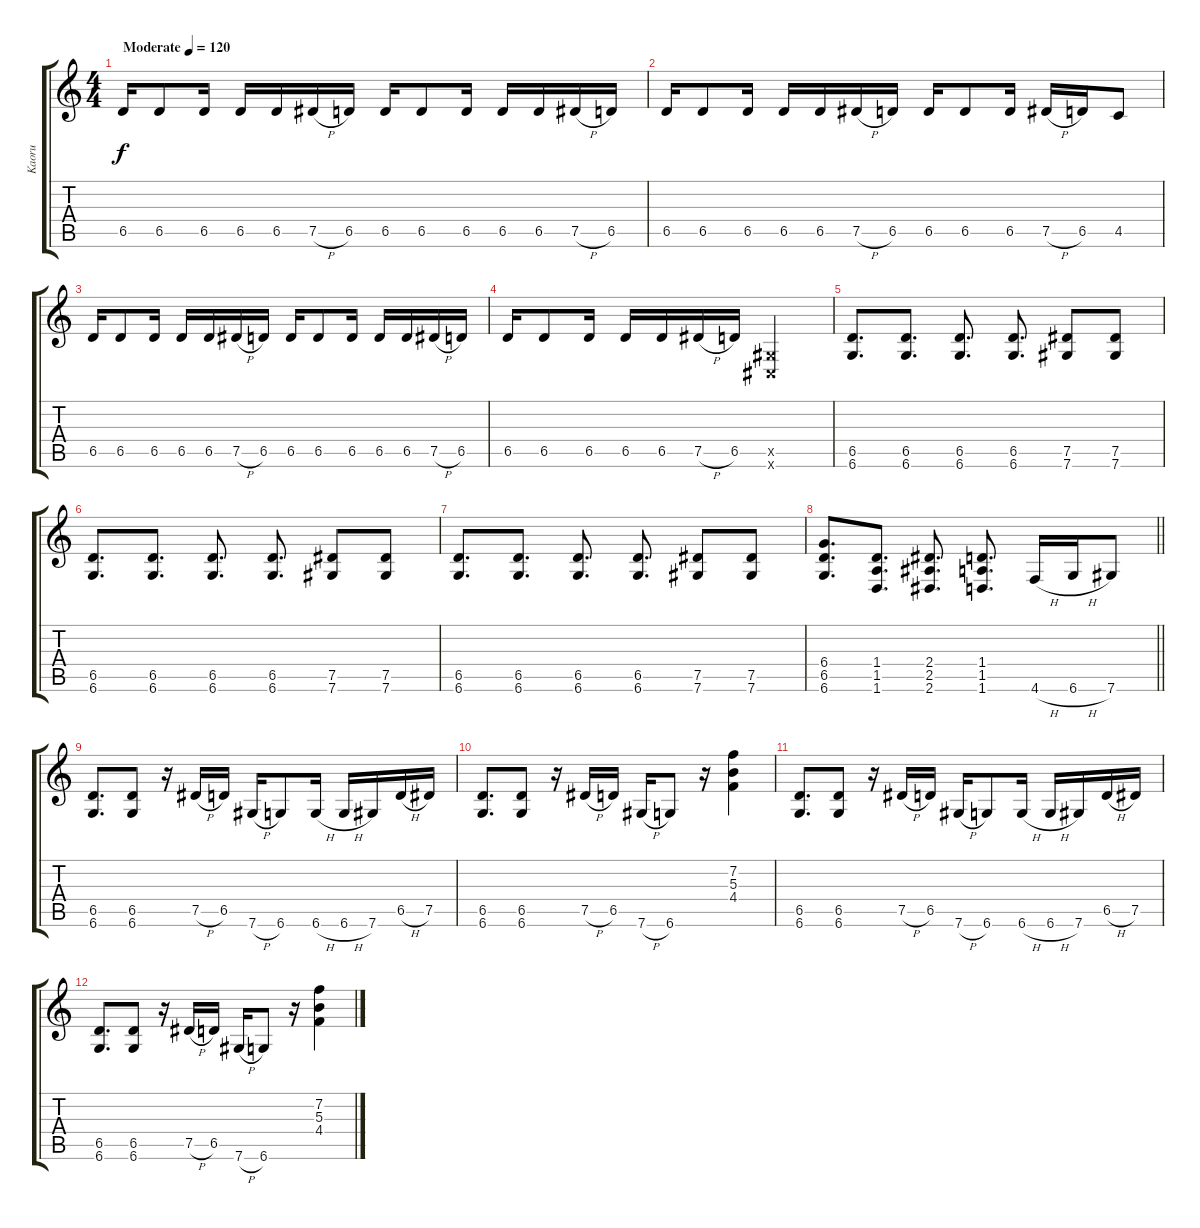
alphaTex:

\track ("Kaoru" "Kaoru") {instrument distortionguitar}
\staff {score tabs}
\tuning (Eb4 Bb3 Gb3 Db3 Ab2 Db2) {hide}
\ts (4 4)
\tempo (120 "Moderate")
\clef g2
\ks c
6.5.16{dy f instrument distortionguitar} 6.5.8 6.5.16 6.5.16 6.5.16 7.5{h}.16 6.5.16 6.5.16 6.5.8 6.5.16 6.5.16 6.5.16 7.5{h}.16 6.5.16 |
6.5.16 6.5.8 6.5.16 6.5.16 6.5.16 7.5{h}.16 6.5.16 6.5.16 6.5.8 6.5.16 7.5{h}.16 6.5.16 4.5.8 |
6.5.16 6.5.8 6.5.16 6.5.16 6.5.16 7.5{h}.16 6.5.16 6.5.16 6.5.8 6.5.16 6.5.16 6.5.16 7.5{h}.16 6.5.16 |
6.5.16 6.5.8 6.5.16 6.5.16 6.5.16 7.5{h}.16 6.5.16 (0.5{x} 0.6{x}).2 |
(6.5 6.6).8{d} (6.5 6.6).8{d} (6.5 6.6).8{d} (6.5 6.6).8{d} (7.5 7.6).8 (7.5 7.6).8 |
(6.5 6.6).8{d} (6.5 6.6).8{d} (6.5 6.6).8{d} (6.5 6.6).8{d} (7.5 7.6).8 (7.5 7.6).8 |
(6.5 6.6).8{d} (6.5 6.6).8{d} (6.5 6.6).8{d} (6.5 6.6).8{d} (7.5 7.6).8 (7.5 7.6).8 |
\barLineRight lightlight
(6.4 6.5 6.6).8{d} (1.4 1.5 1.6).8{d} (2.4 2.5 2.6).8{d} (1.4 1.5 1.6).8{d} 4.6{h}.16 6.6{h}.16 7.6.8 |
(6.5 6.6).8{d} (6.5 6.6).8 r.16 7.5{h}.16 6.5.16 7.6{h}.16 6.6.8 6.6{h}.16 6.6{h}.16 7.6.16 6.5{h}.16 7.5.16 |
(6.5 6.6).8{d} (6.5 6.6).8 r.16 7.5{h}.16 6.5.16 7.6{h}.16 6.6.8 r.16 (7.2 5.3 4.4).4 |
(6.5 6.6).8{d} (6.5 6.6).8 r.16 7.5{h}.16 6.5.16 7.6{h}.16 6.6.8 6.6{h}.16 6.6{h}.16 7.6.16 6.5{h}.16 7.5.16 |
(6.5 6.6).8{d} (6.5 6.6).8 r.16 7.5{h}.16 6.5.16 7.6{h}.16 6.6.8 r.16 (7.2 5.3 4.4).4
